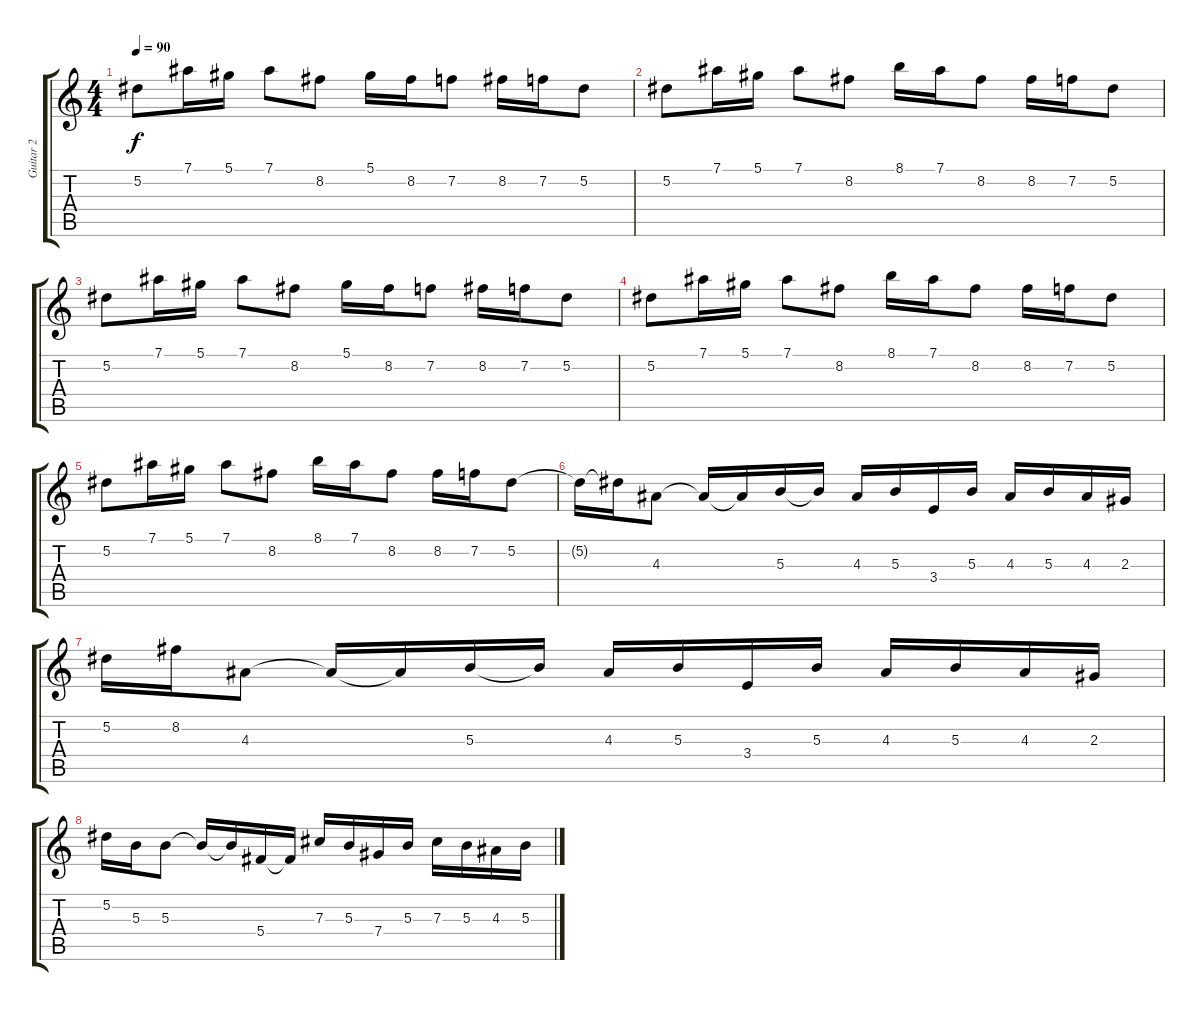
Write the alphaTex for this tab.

\track ("Guitar 2" "Guitar 2") {instrument distortionguitar}
\staff {score tabs}
\tuning (Eb4 Bb3 Gb3 Db3 Ab2 Eb2) {hide}
\ts (4 4)
\tempo 90
\clef g2
\ks c
5.2.8{dy f instrument distortionguitar} 7.1.16 5.1.16 7.1.8 8.2.8 5.1.16 8.2.16 7.2.8 8.2.16 7.2.16 5.2.8 |
5.2.8 7.1.16 5.1.16 7.1.8 8.2.8 8.1.16 7.1.16 8.2.8 8.2.16 7.2.16 5.2.8 |
5.2.8 7.1.16 5.1.16 7.1.8 8.2.8 5.1.16 8.2.16 7.2.8 8.2.16 7.2.16 5.2.8 |
5.2.8 7.1.16 5.1.16 7.1.8 8.2.8 8.1.16 7.1.16 8.2.8 8.2.16 7.2.16 5.2.8 |
5.2.8 7.1.16 5.1.16 7.1.8 8.2.8 8.1.16 7.1.16 8.2.8 8.2.16 7.2.16 5.2.8 |
5.2{t}.16 5.2{t}.16 4.3.8 4.3{t}.16 4.3{t}.16 5.3.16 5.3{t}.16 4.3.16 5.3.16 3.4.16 5.3.16 4.3.16 5.3.16 4.3.16 2.3.16 |
5.2.16 8.2.16 4.3.8 4.3{t}.16 4.3{t}.16 5.3.16 5.3{t}.16 4.3.16 5.3.16 3.4.16 5.3.16 4.3.16 5.3.16 4.3.16 2.3.16 |
5.2.16 5.3.16 5.3.8 5.3{t}.16 5.3{t}.16 5.4.16 5.4{t}.16 7.3.16 5.3.16 7.4.16 5.3.16 7.3.16 5.3.16 4.3.16 5.3.16
